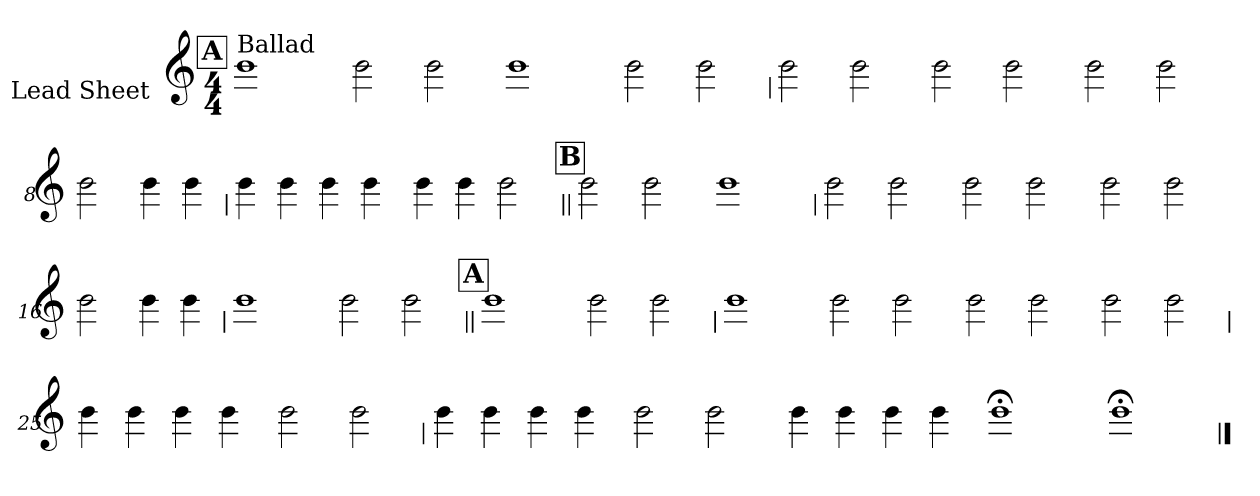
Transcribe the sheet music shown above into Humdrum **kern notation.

**kern
*part1
*staff1
*I"Lead Sheet
*stria0
*clefG2
*k[]
*C:
*M4/4
!!LO:REH:place=s1:a:t=A
=1||
!LO:TX:a:t=Ballad
1b
=2-
2b
2b
=3-
1b
=4-
2b
2b
!!LO:LB:g=z
=5
2b
2b
=6-
2b
2b
=7-
2b
2b
=8-
2b
4b
4b
!!LO:LB:g=z
=9
4b
4b
4b
4b
=10-
4b
4b
2b
!!LO:REH:place=s1:a:t=B
=11||
2b
2b
=12-
1b
!!LO:LB:g=z
=13
2b
2b
=14-
2b
2b
=15-
2b
2b
=16-
2b
4b
4b
!!LO:LB:g=z
=17
1b
=18-
2b
2b
!!LO:REH:place=s1:a:t=A
=19||
1b
=20-
2b
2b
!!LO:LB:g=z
=21
1b
=22-
2b
2b
=23-
2b
2b
=24-
2b
2b
!!LO:LB:g=z
=25
4b
4b
4b
4b
=26-
2b
2b
!!LO:LB:g=z
=27
4b
4b
4b
4b
=28-
2b
2b
=29-
4b
4b
4b
4b
=30-
1b;
=31-
1b;
==
*-
